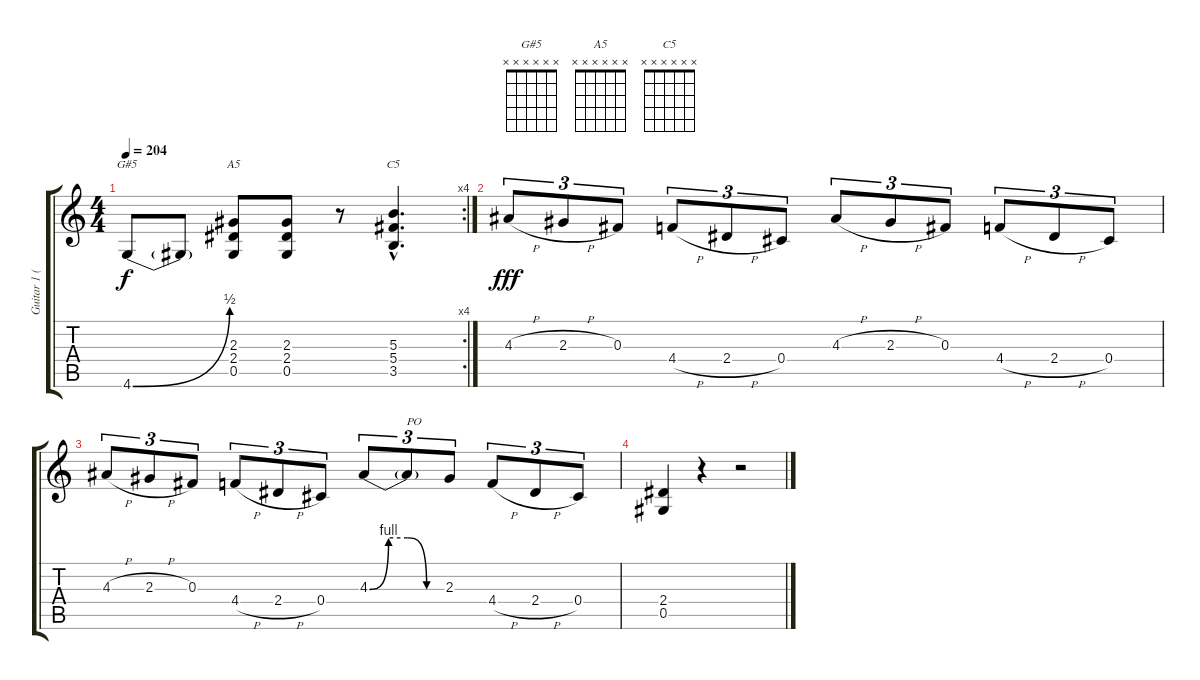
\track ("Guitar 1 (Slash)" "Guitar 1 (") {instrument overdrivenguitar}
\staff {score tabs}
\tuning (Eb4 Bb3 Gb3 Db3 Ab2 Eb2) {hide}
\chord ("G#5" x x x x x x) {firstfret 0}
\chord ("A5" x x x x x x) {firstfret 0}
\chord ("C5" x x x x x x) {firstfret 0}
\rc 4
\ts (4 4)
\tempo 204
\clef g2
\ks c
4.6{be (bend 0 0 60 2)}.8{ch "G#5" dy f} 4.6{t}.8 (2.3 2.4 0.5).8{ch "A5"} (2.3 2.4 0.5).8 r.8 (5.3{hac} 5.4{hac} 3.5{hac}).4{d ch "C5"} |
4.3{h}.8{tu (3 2) dy fff} 2.3{h}.8{tu (3 2)} 0.3.8{tu (3 2)} 4.4{h}.8{tu (3 2)} 2.4{h}.8{tu (3 2)} 0.4.8{tu (3 2)} 4.3{h}.8{tu (3 2)} 2.3{h}.8{tu (3 2)} 0.3.8{tu (3 2)} 4.4{h}.8{tu (3 2)} 2.4{h}.8{tu (3 2)} 0.4.8{tu (3 2)} |
4.3{h}.8{tu (3 2)} 2.3{h}.8{tu (3 2)} 0.3.8{tu (3 2)} 4.4{h}.8{tu (3 2)} 2.4{h}.8{tu (3 2)} 0.4.8{tu (3 2)} 4.3{be (custom 0 0 15 4 30 4 45 0 60 0)}.8{tu (3 2)} 4.3{t}.8{tu (3 2) txt "PO"} 2.3.8{tu (3 2)} 4.4{h}.8{tu (3 2)} 2.4{h}.8{tu (3 2)} 0.4.8{tu (3 2)} |
(2.4 0.5).4 r.4 r.2
